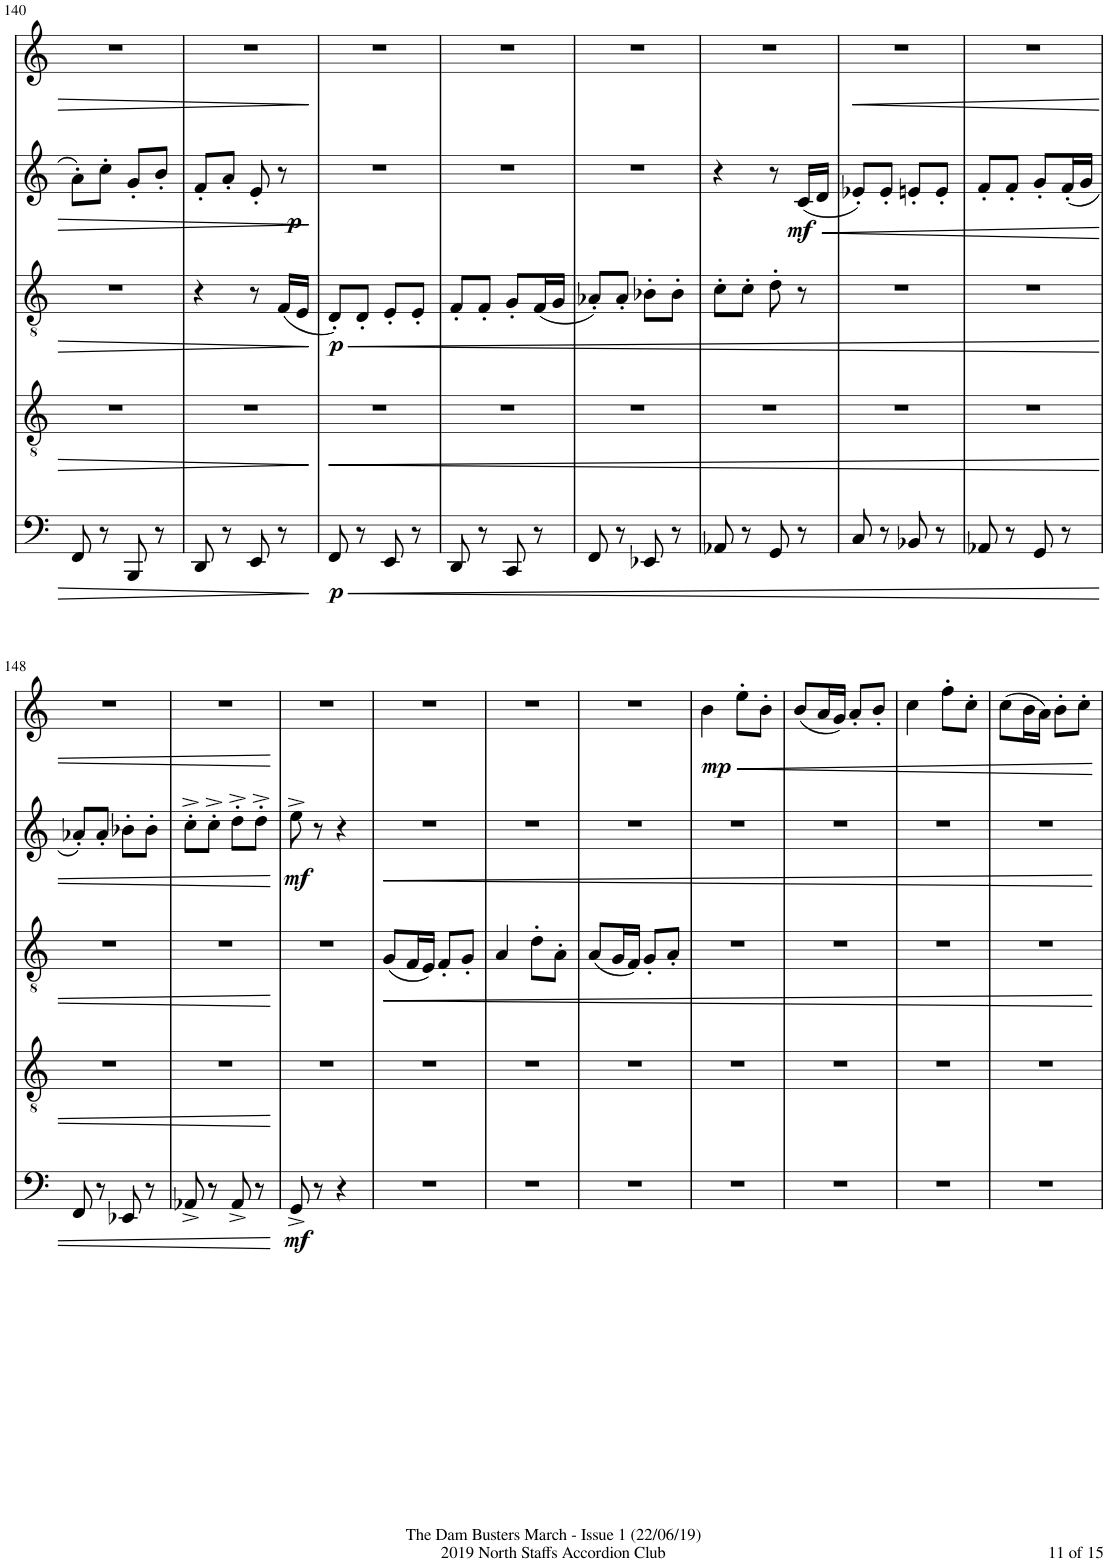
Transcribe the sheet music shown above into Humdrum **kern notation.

**kern	**dynam	**kern	**dynam	**kern	**dynam	**kern	**dynam	**kern	**dynam
*part5	*part5	*part4	*part4	*part3	*part3	*part2	*part2	*part1	*part1
*staff5	*staff5	*staff4	*staff4	*staff3	*staff3	*staff2	*staff2	*staff1	*staff1
*I"Bass	*	*I"Acc 3	*	*I"Acc 2	*	*I"Obbligato	*	*I"Acc 1	*
*	*	*I'Acc	*	*I'Acc	*	*	*	*I'Acc	*
!!LO:PB:g=z
*clefF4	*	*clefGv2	*	*clefGv2	*	*clefG2	*	*clefG2	*
*Trd7c12	*	*	*	*	*	*	*	*	*
*k[]	*	*k[]	*	*k[]	*	*k[]	*	*k[]	*
*M2/4	*	*M2/4	*	*M2/4	*	*M2/4	*	*M2/4	*
=140	=140	=140	=140	=140	=140	=140	=140	=140	=140
8FF/	.	2r	.	2r	.	8a'\L	.	2r	.
8r	.	.	.	.	.	8cc'\J	.	.	.
8BBB/	.	.	.	.	.	8g'/L	.	.	.
8r	.	.	.	.	.	8b'/J	.	.	.
=141	=141	=141	=141	=141	=141	=141	=141	=141	=141
8DD/	.	2r	.	4r	.	8f'/L	.	2r	.
8r	.	.	.	.	.	8a'/J	.	.	.
8EE/	.	.	.	8r	.	8e'/	.	.	.
!	!	!	!	!	!	!	!LO:DY:b	!	!
8r	.	.	.	(16F/LL	.	8r	p	.	.
.	.	.	.	16E/JJ	.	.	.	.	.
=142	=142	=142	=142	=142	=142	=142	=142	=142	=142
!	!LO:HP:b	!	!LO:HP:b	!	!LO:HP:b	!	!	!	!
!	!LO:DY:n=1:b	!	!	!	!LO:DY:n=1:b	!	!	!	!
8FF/	< p	2r	<	8D'/L)	< p	2r	.	2r	.
8r	.	.	.	8D'/J	.	.	.	.	.
8EE/	.	.	.	8E'/L	.	.	.	.	.
8r	.	.	.	8E'/J	.	.	.	.	.
=143	=143	=143	=143	=143	=143	=143	=143	=143	=143
8DD/	.	2r	.	8F'/L	.	2r	.	2r	.
8r	.	.	.	8F'/J	.	.	.	.	.
8CC/	.	.	.	8G'/L	.	.	.	.	.
8r	.	.	.	(16F/L	.	.	.	.	.
.	.	.	.	16G/JJ	.	.	.	.	.
=144	=144	=144	=144	=144	=144	=144	=144	=144	=144
8FF/	.	2r	.	8A-X'/L)	.	2r	.	2r	.
8r	.	.	.	8A-'/J	.	.	.	.	.
8EE-X/	.	.	.	8B-X'\L	.	.	.	.	.
8r	.	.	.	8B-'\J	.	.	.	.	.
=145	=145	=145	=145	=145	=145	=145	=145	=145	=145
8AA-X/	.	2r	.	8c'\L	.	4r	.	2r	.
8r	.	.	.	8c'\J	.	.	.	.	.
8GG/	.	.	.	8d'\	.	8r	.	.	.
!	!	!	!	!	!	!	!LO:HP:b	!	!
!	!	!	!	!	!	!	!LO:DY:n=1:b	!	!
8r	.	.	.	8r	.	(16c/LL	< mf	.	.
.	.	.	.	.	.	16d/JJ	.	.	.
=146	=146	=146	=146	=146	=146	=146	=146	=146	=146
!	!	!	!	!	!	!	!	!	!LO:HP:b
8C/	.	2r	.	2r	.	8e-X'/L)	.	2r	<
8r	.	.	.	.	.	8e-'/J	.	.	.
8BB-X/	.	.	.	.	.	8en'/L	.	.	.
8r	.	.	.	.	.	8e'/J	.	.	.
=147	=147	=147	=147	=147	=147	=147	=147	=147	=147
8AA-X/	.	2r	.	2r	.	8f'/L	.	2r	.
8r	.	.	.	.	.	8f'/J	.	.	.
8GG/	.	.	.	.	.	8g'/L	.	.	.
8r	.	.	.	.	.	(16f'/L	.	.	.
.	.	.	.	.	.	16g/JJ	.	.	.
!!LO:LB:g=z
=148	=148	=148	=148	=148	=148	=148	=148	=148	=148
8FF/	.	2r	.	2r	.	8a-X'/L)	.	2r	.
8r	.	.	.	.	.	8a-'/J	.	.	.
8EE-X/	.	.	.	.	.	8b-X'\L	.	.	.
8r	.	.	.	.	.	8b-'\J	.	.	.
=149	=149	=149	=149	=149	=149	=149	=149	=149	=149
8AA-X^/	.	2r	.	2r	.	8cc'^\L	.	2r	.
8r	.	.	.	.	.	8cc'^\J	.	.	.
8AA-^/	.	.	.	.	.	8dd'^\L	.	.	.
8r	.	.	.	.	.	8dd'^\J	.	.	.
.	[	.	[	.	[	.	[	.	[
=150	=150	=150	=150	=150	=150	=150	=150	=150	=150
!	!LO:DY:b	!	!	!	!	!	!LO:DY:b	!	!
8GG^/	mf	2r	.	2r	.	8ee^\	mf	2r	.
8r	.	.	.	.	.	8r	.	.	.
4r	.	.	.	.	.	4r	.	.	.
=151	=151	=151	=151	=151	=151	=151	=151	=151	=151
!	!	!	!	!	!LO:HP:b	!	!LO:HP:b	!	!
2r	.	2r	.	(8G/L	<	2r	<	2r	.
.	.	.	.	16F/L	.	.	.	.	.
.	.	.	.	16E/JJ)	.	.	.	.	.
.	.	.	.	8F'/L	.	.	.	.	.
.	.	.	.	8G'/J	.	.	.	.	.
=152	=152	=152	=152	=152	=152	=152	=152	=152	=152
2r	.	2r	.	4A/	.	2r	.	2r	.
.	.	.	.	8d'\L	.	.	.	.	.
.	.	.	.	8A'\J	.	.	.	.	.
=153	=153	=153	=153	=153	=153	=153	=153	=153	=153
2r	.	2r	.	(8A/L	.	2r	.	2r	.
.	.	.	.	16G/L	.	.	.	.	.
.	.	.	.	16F/JJ)	.	.	.	.	.
.	.	.	.	8G'/L	.	.	.	.	.
.	.	.	.	8A'/J	.	.	.	.	.
=154	=154	=154	=154	=154	=154	=154	=154	=154	=154
!	!	!	!	!	!	!	!	!	!LO:HP:b
!	!	!	!	!	!	!	!	!	!LO:DY:n=1:b
2r	.	2r	.	2r	.	2r	.	4b\	< mp
.	.	.	.	.	.	.	.	8ee'\L	.
.	.	.	.	.	.	.	.	8b'\J	.
=155	=155	=155	=155	=155	=155	=155	=155	=155	=155
2r	.	2r	.	2r	.	2r	.	(8b/L	.
.	.	.	.	.	.	.	.	16a/L	.
.	.	.	.	.	.	.	.	16g/JJ)	.
.	.	.	.	.	.	.	.	8a'/L	.
.	.	.	.	.	.	.	.	8b'/J	.
=156	=156	=156	=156	=156	=156	=156	=156	=156	=156
2r	.	2r	.	2r	.	2r	.	4cc\	.
.	.	.	.	.	.	.	.	8ff'\L	.
.	.	.	.	.	.	.	.	8cc'\J	.
=157	=157	=157	=157	=157	=157	=157	=157	=157	=157
2r	.	2r	.	2r	.	2r	.	(8cc\L	.
.	.	.	.	.	.	.	.	16b\L	.
.	.	.	.	.	.	.	.	16a\JJ)	.
.	.	.	.	.	.	.	.	8b'\L	.
.	.	.	.	.	.	.	.	8cc'\J	.
.	.	.	.	.	[	.	[	.	[
=	=	=	=	=	=	=	=	=	=
*-	*-	*-	*-	*-	*-	*-	*-	*-	*-
